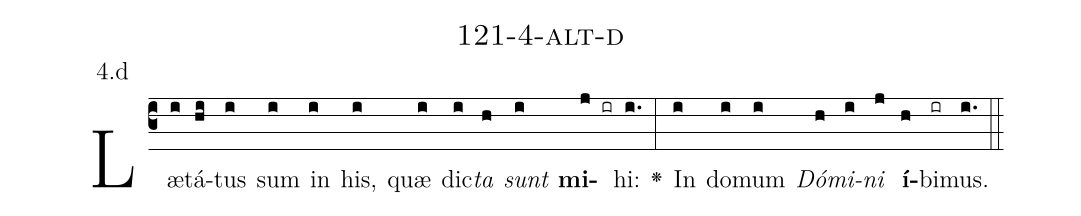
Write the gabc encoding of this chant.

name: 121-4-alt-d;
annotation: 4.d;
%%
(c3)Læ(i)tá(hi)tus(i) sum(i) in(i) his,(i) quæ(i) dic(i)<i>ta</i>(h) <i>sunt</i>(i) <b>mi</b>(j ir)hi:(i.) <v>\greheightstar</v>(:) In(i) do(i)mum(i) <i>Dó</i>(h)<i>mi</i>(i)<i>ni</i>(j) <b>í</b>(h)bi(ir)mus.(i.) (::)


%E(i) u(h) o(i) u(j) a(h) e.(i.) (::)
